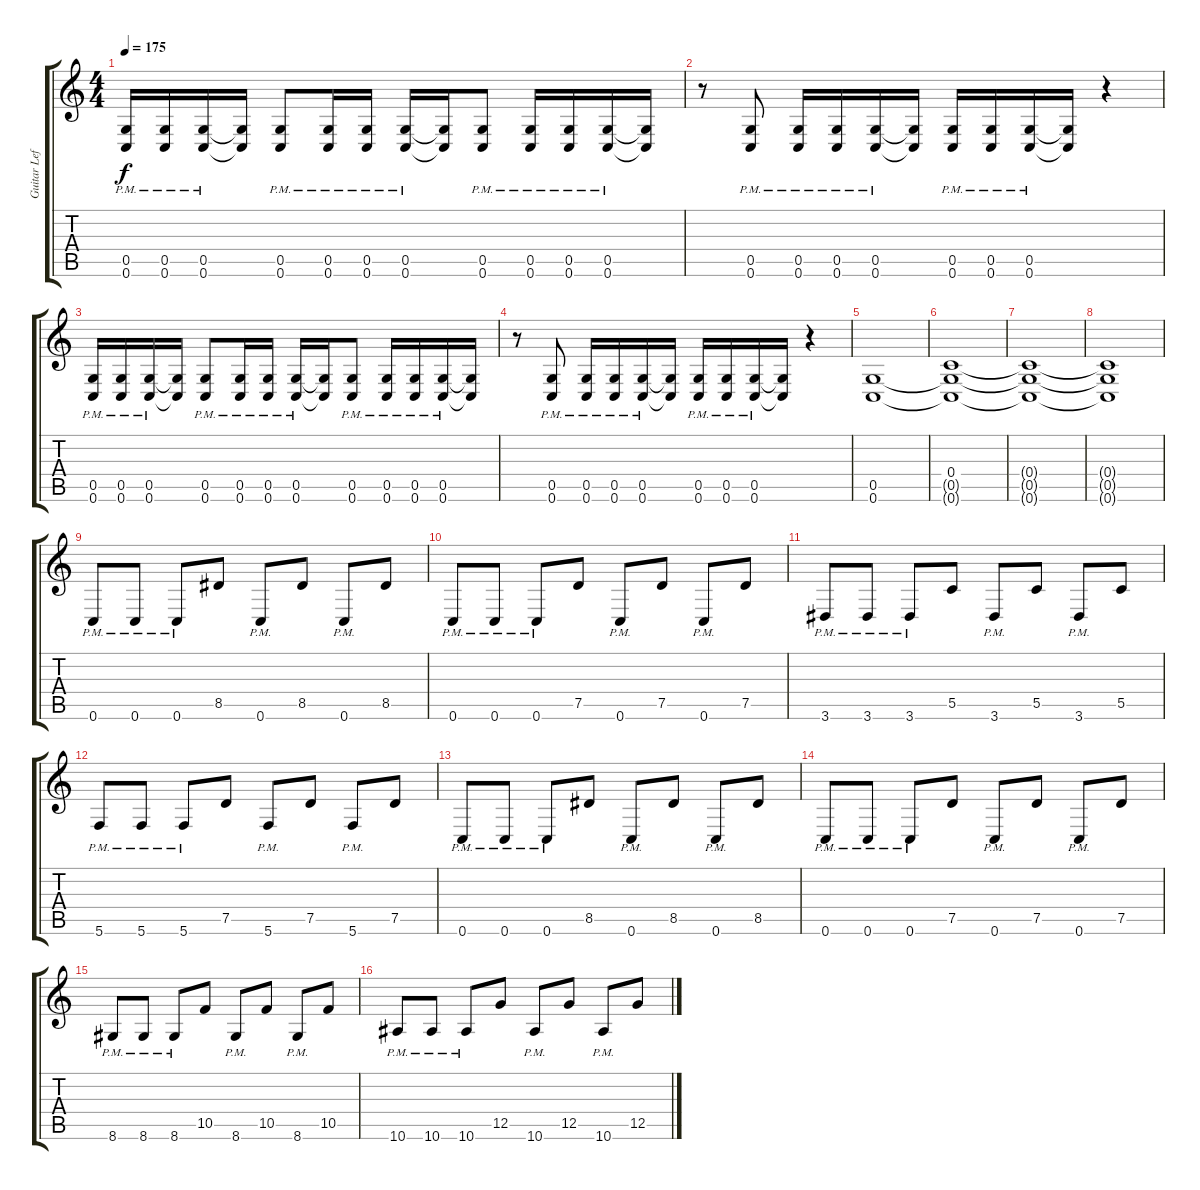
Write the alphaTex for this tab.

\track ("Guitar Left" "Guitar Lef") {instrument distortionguitar}
\staff {score tabs}
\tuning (D4 A3 F3 C3 G2 C2) {hide}
\ts (4 4)
\tempo 175
\clef g2
\ks c
(0.5{pm} 0.6{pm}).16{dy f} (0.5{pm} 0.6{pm}).16 (0.5{pm} 0.6{pm}).16 (0.5{t} 0.6{t}).16 (0.5{pm} 0.6{pm}).8 (0.5{pm} 0.6{pm}).16 (0.5{pm} 0.6{pm}).16 (0.5{pm} 0.6{pm}).16 (0.5{t} 0.6{t}).16 (0.5{pm} 0.6{pm}).8 (0.5{pm} 0.6{pm}).16 (0.5{pm} 0.6{pm}).16 (0.5{pm} 0.6{pm}).16 (0.5{t} 0.6{t}).16 |
r.8 (0.5{pm} 0.6{pm}).8 (0.5{pm} 0.6{pm}).16 (0.5{pm} 0.6{pm}).16 (0.5{pm} 0.6{pm}).16 (0.5{t} 0.6{t}).16 (0.5{pm} 0.6{pm}).16 (0.5{pm} 0.6{pm}).16 (0.5{pm} 0.6{pm}).16 (0.5{t} 0.6{t}).16 r.4 |
(0.5{pm} 0.6{pm}).16 (0.5{pm} 0.6{pm}).16 (0.5{pm} 0.6{pm}).16 (0.5{t} 0.6{t}).16 (0.5{pm} 0.6{pm}).8 (0.5{pm} 0.6{pm}).16 (0.5{pm} 0.6{pm}).16 (0.5{pm} 0.6{pm}).16 (0.5{t} 0.6{t}).16 (0.5{pm} 0.6{pm}).8 (0.5{pm} 0.6{pm}).16 (0.5{pm} 0.6{pm}).16 (0.5{pm} 0.6{pm}).16 (0.5{t} 0.6{t}).16 |
r.8 (0.5{pm} 0.6{pm}).8 (0.5{pm} 0.6{pm}).16 (0.5{pm} 0.6{pm}).16 (0.5{pm} 0.6{pm}).16 (0.5{t} 0.6{t}).16 (0.5{pm} 0.6{pm}).16 (0.5{pm} 0.6{pm}).16 (0.5{pm} 0.6{pm}).16 (0.5{t} 0.6{t}).16 r.4 |
(0.5 0.6).1 |
(0.4 0.5{t} 0.6{t}).1 |
(0.4{t} 0.5{t} 0.6{t}).1 |
(0.4{t} 0.5{t} 0.6{t}).1 |
0.6{pm}.8 0.6{pm}.8 0.6{pm}.8 8.5.8 0.6{pm}.8 8.5.8 0.6{pm}.8 8.5.8 |
0.6{pm}.8 0.6{pm}.8 0.6{pm}.8 7.5.8 0.6{pm}.8 7.5.8 0.6{pm}.8 7.5.8 |
3.6{pm}.8 3.6{pm}.8 3.6{pm}.8 5.5.8 3.6{pm}.8 5.5.8 3.6{pm}.8 5.5.8 |
5.6{pm}.8 5.6{pm}.8 5.6{pm}.8 7.5.8 5.6{pm}.8 7.5.8 5.6{pm}.8 7.5.8 |
0.6{pm}.8 0.6{pm}.8 0.6{pm}.8 8.5.8 0.6{pm}.8 8.5.8 0.6{pm}.8 8.5.8 |
0.6{pm}.8 0.6{pm}.8 0.6{pm}.8 7.5.8 0.6{pm}.8 7.5.8 0.6{pm}.8 7.5.8 |
8.6{pm}.8 8.6{pm}.8 8.6{pm}.8 10.5.8 8.6{pm}.8 10.5.8 8.6{pm}.8 10.5.8 |
10.6{pm}.8 10.6{pm}.8 10.6{pm}.8 12.5.8 10.6{pm}.8 12.5.8 10.6{pm}.8 12.5.8
